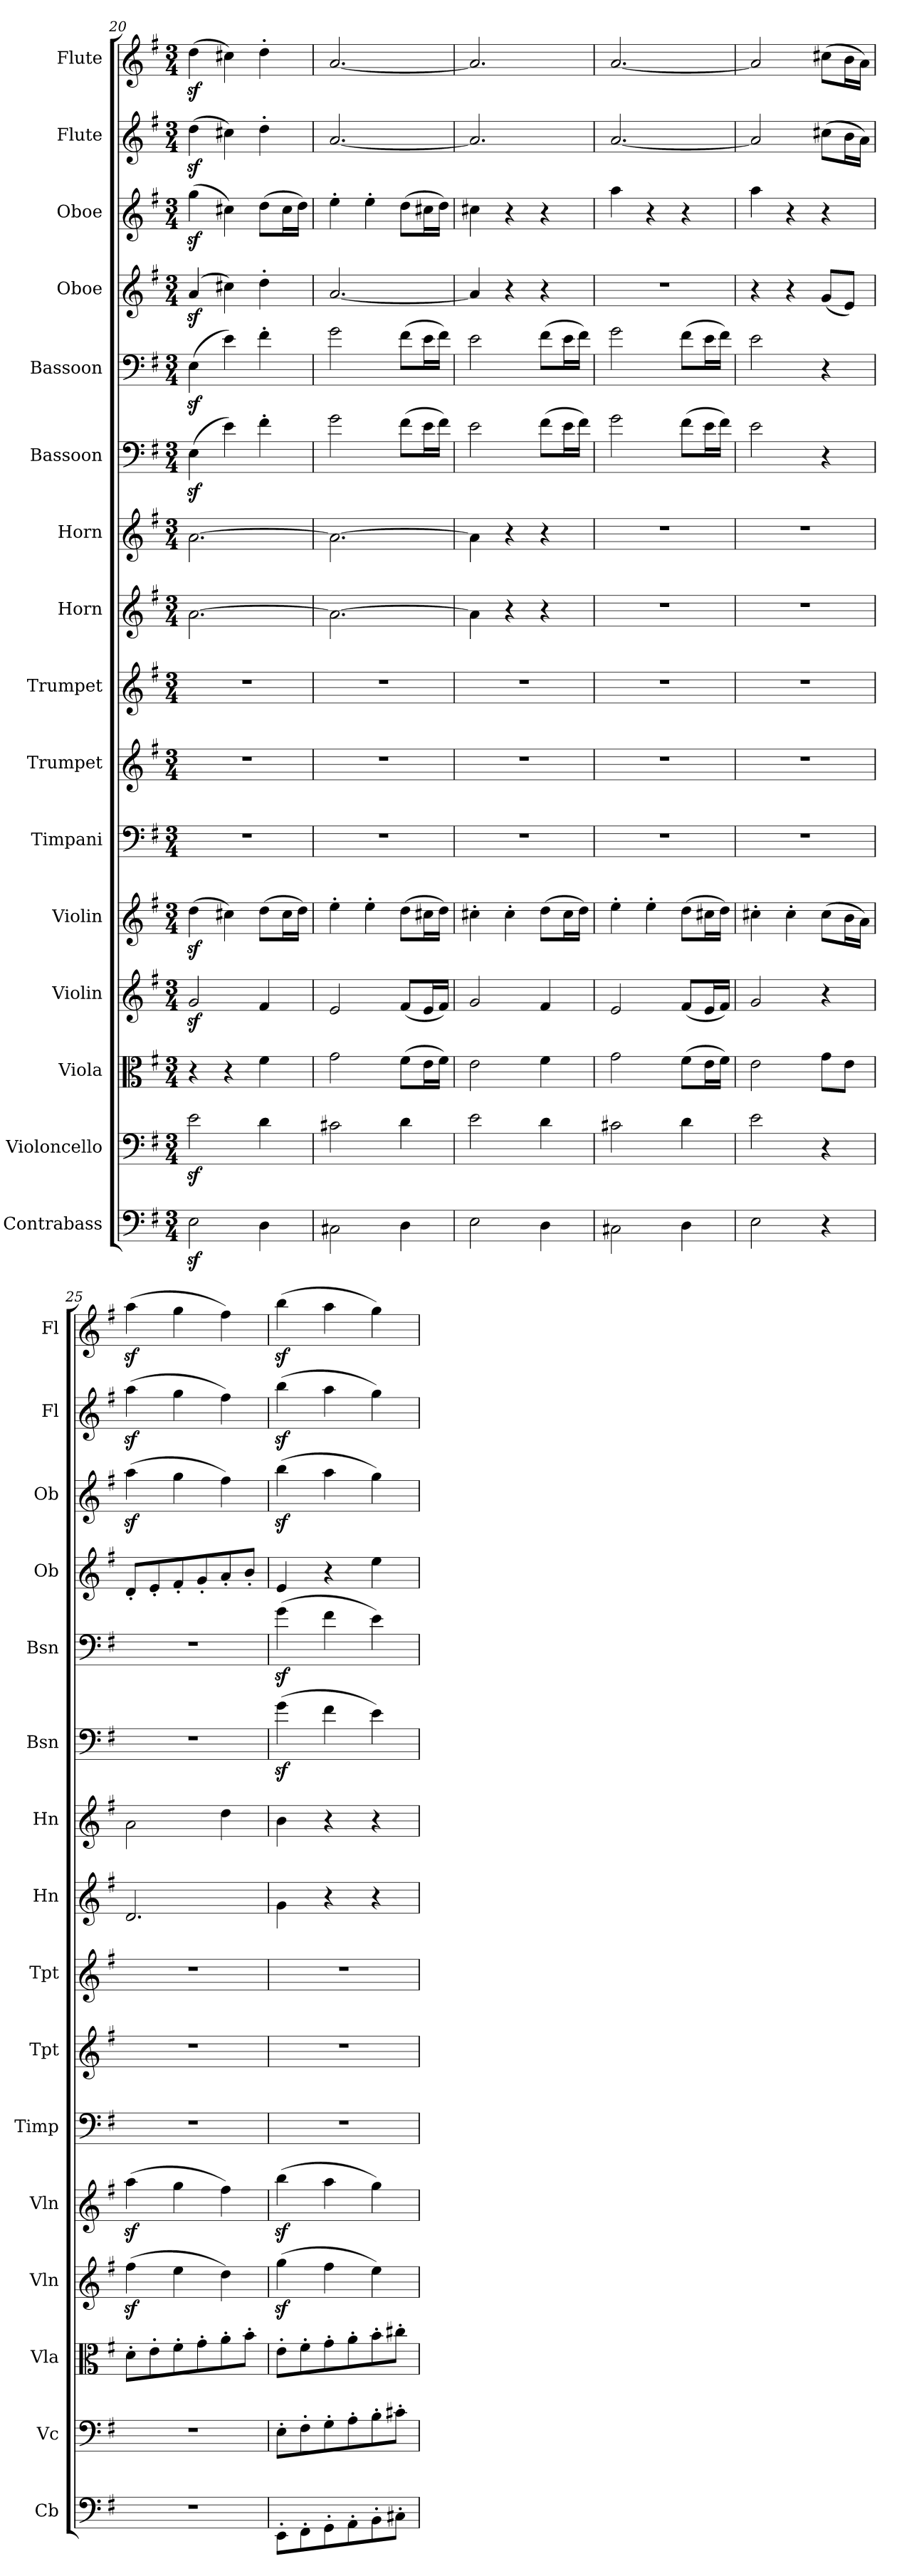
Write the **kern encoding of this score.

**kern	**kern	**kern	**kern	**kern	**kern	**kern	**kern	**kern	**kern	**kern	**kern	**kern	**kern	**kern	**kern
*part16	*part15	*part14	*part13	*part12	*part11	*part10	*part9	*part8	*part7	*part6	*part5	*part4	*part3	*part2	*part1
*staff16	*staff15	*staff14	*staff13	*staff12	*staff11	*staff10	*staff9	*staff8	*staff7	*staff6	*staff5	*staff4	*staff3	*staff2	*staff1
*I"Contrabass	*I"Violoncello	*I"Viola	*I"Violin	*I"Violin	*I"Timpani	*I"Trumpet	*I"Trumpet	*I"Horn	*I"Horn	*I"Bassoon	*I"Bassoon	*I"Oboe	*I"Oboe	*I"Flute	*I"Flute
*I'Cb	*I'Vc	*I'Vla	*I'Vln	*I'Vln	*I'Timp	*I'Tpt	*I'Tpt	*I'Hn	*I'Hn	*I'Bsn	*I'Bsn	*I'Ob	*I'Ob	*I'Fl	*I'Fl
*clefF4	*clefF4	*clefC3	*clefG2	*clefG2	*clefF4	*clefG2	*clefG2	*clefG2	*clefG2	*clefF4	*clefF4	*clefG2	*clefG2	*clefG2	*clefG2
*k[f#]	*k[f#]	*k[f#]	*k[f#]	*k[f#]	*k[f#]	*k[f#]	*k[f#]	*k[f#]	*k[f#]	*k[f#]	*k[f#]	*k[f#]	*k[f#]	*k[f#]	*k[f#]
*M3/4	*M3/4	*M3/4	*M3/4	*M3/4	*M3/4	*M3/4	*M3/4	*M3/4	*M3/4	*M3/4	*M3/4	*M3/4	*M3/4	*M3/4	*M3/4
=20	=20	=20	=20	=20	=20	=20	=20	=20	=20	=20	=20	=20	=20	=20	=20
2Ez\	2ez\	4r	2gz/	(4ddz\	2.r	2.r	2.r	[2.a\	[2.a\	(4Ez\	(4Ez\	(4az/	(4ggz\	(4ddz\	(4ddz\
.	.	4r	.	4cc#X\)	.	.	.	.	.	4e\)	4e\)	4cc#X\)	4cc#X\)	4cc#X\)	4cc#X\)
4D\	4d\	4f#\	4f#/	(8dd\L	.	.	.	.	.	4f#'\	4f#'\	4dd'\	(8dd\L	4dd'\	4dd'\
.	.	.	.	16cc#\L	.	.	.	.	.	.	.	.	16cc#\L	.	.
.	.	.	.	16dd\JJ)	.	.	.	.	.	.	.	.	16dd\JJ)	.	.
=21	=21	=21	=21	=21	=21	=21	=21	=21	=21	=21	=21	=21	=21	=21	=21
2C#X\	2c#X\	2g\	2e/	4ee'\	2.r	2.r	2.r	2.a\_	2.a\_	2g\	2g\	[2.a/	4ee'\	[2.a/	[2.a/
.	.	.	.	4ee'\	.	.	.	.	.	.	.	.	4ee'\	.	.
4D\	4d\	(8f#\L	(8f#/L	(8dd\L	.	.	.	.	.	(8f#\L	(8f#\L	.	(8dd\L	.	.
.	.	16e\L	16e/L	16cc#X\L	.	.	.	.	.	16e\L	16e\L	.	16cc#X\L	.	.
.	.	16f#\JJ)	16f#/JJ)	16dd\JJ)	.	.	.	.	.	16f#\JJ)	16f#\JJ)	.	16dd\JJ)	.	.
=22	=22	=22	=22	=22	=22	=22	=22	=22	=22	=22	=22	=22	=22	=22	=22
2E\	2e\	2e\	2g/	4cc#X'\	2.r	2.r	2.r	4a\]	4a\]	2e\	2e\	4a/]	4cc#X\	2.a/]	2.a/]
.	.	.	.	4cc#'\	.	.	.	4r	4r	.	.	4r	4r	.	.
4D\	4d\	4f#\	4f#/	(8dd\L	.	.	.	4r	4r	(8f#\L	(8f#\L	4r	4r	.	.
.	.	.	.	16cc#\L	.	.	.	.	.	16e\L	16e\L	.	.	.	.
.	.	.	.	16dd\JJ)	.	.	.	.	.	16f#\JJ)	16f#\JJ)	.	.	.	.
=23	=23	=23	=23	=23	=23	=23	=23	=23	=23	=23	=23	=23	=23	=23	=23
2C#X\	2c#X\	2g\	2e/	4ee'\	2.r	2.r	2.r	2.r	2.r	2g\	2g\	2.r	4aa\	[2.a/	[2.a/
.	.	.	.	4ee'\	.	.	.	.	.	.	.	.	4r	.	.
4D\	4d\	(8f#\L	(8f#/L	(8dd\L	.	.	.	.	.	(8f#\L	(8f#\L	.	4r	.	.
.	.	16e\L	16e/L	16cc#X\L	.	.	.	.	.	16e\L	16e\L	.	.	.	.
.	.	16f#\JJ)	16f#/JJ)	16dd\JJ)	.	.	.	.	.	16f#\JJ)	16f#\JJ)	.	.	.	.
=24	=24	=24	=24	=24	=24	=24	=24	=24	=24	=24	=24	=24	=24	=24	=24
2E\	2e\	2e\	2g/	4cc#X'\	2.r	2.r	2.r	2.r	2.r	2e\	2e\	4r	4aa\	2a/]	2a/]
.	.	.	.	4cc#'\	.	.	.	.	.	.	.	4r	4r	.	.
4r	4r	8g\L	4r	(8cc#\L	.	.	.	.	.	4r	4r	(8g/L	4r	(8cc#X\L	(8cc#X\L
.	.	8e\J	.	16b\L	.	.	.	.	.	.	.	8e/J)	.	16b\L	16b\L
.	.	.	.	16a\JJ)	.	.	.	.	.	.	.	.	.	16a\JJ)	16a\JJ)
=25	=25	=25	=25	=25	=25	=25	=25	=25	=25	=25	=25	=25	=25	=25	=25
2.r	2.r	8d'\L	(4ff#z\	(4aaz\	2.r	2.r	2.r	2.d/	2a\	2.r	2.r	8d'/L	(4aaz\	(4aaz\	(4aaz\
.	.	8e'\	.	.	.	.	.	.	.	.	.	8e'/	.	.	.
.	.	8f#'\	4ee\	4gg\	.	.	.	.	.	.	.	8f#'/	4gg\	4gg\	4gg\
.	.	8g'\	.	.	.	.	.	.	.	.	.	8g'/	.	.	.
.	.	8a'\	4dd\)	4ff#\)	.	.	.	.	4dd\	.	.	8a'/	4ff#\)	4ff#\)	4ff#\)
.	.	8b'\J	.	.	.	.	.	.	.	.	.	8b'/J	.	.	.
=26	=26	=26	=26	=26	=26	=26	=26	=26	=26	=26	=26	=26	=26	=26	=26
8EE'\L	8E'\L	8e'\L	(4ggz\	(4bbz\	2.r	2.r	2.r	4g\	4b\	(4gz\	(4gz\	4e/	(4bbz\	(4bbz\	(4bbz\
8FF#'\	8F#'\	8f#'\	.	.	.	.	.	.	.	.	.	.	.	.	.
8GG'\	8G'\	8g'\	4ff#\	4aa\	.	.	.	4r	4r	4f#\	4f#\	4r	4aa\	4aa\	4aa\
8AA'\	8A'\	8a'\	.	.	.	.	.	.	.	.	.	.	.	.	.
8BB'\	8B'\	8b'\	4ee\)	4gg\)	.	.	.	4r	4r	4e\)	4e\)	4ee\	4gg\)	4gg\)	4gg\)
8C#X'\J	8c#X'\J	8cc#X'\J	.	.	.	.	.	.	.	.	.	.	.	.	.
=	=	=	=	=	=	=	=	=	=	=	=	=	=	=	=
*-	*-	*-	*-	*-	*-	*-	*-	*-	*-	*-	*-	*-	*-	*-	*-
